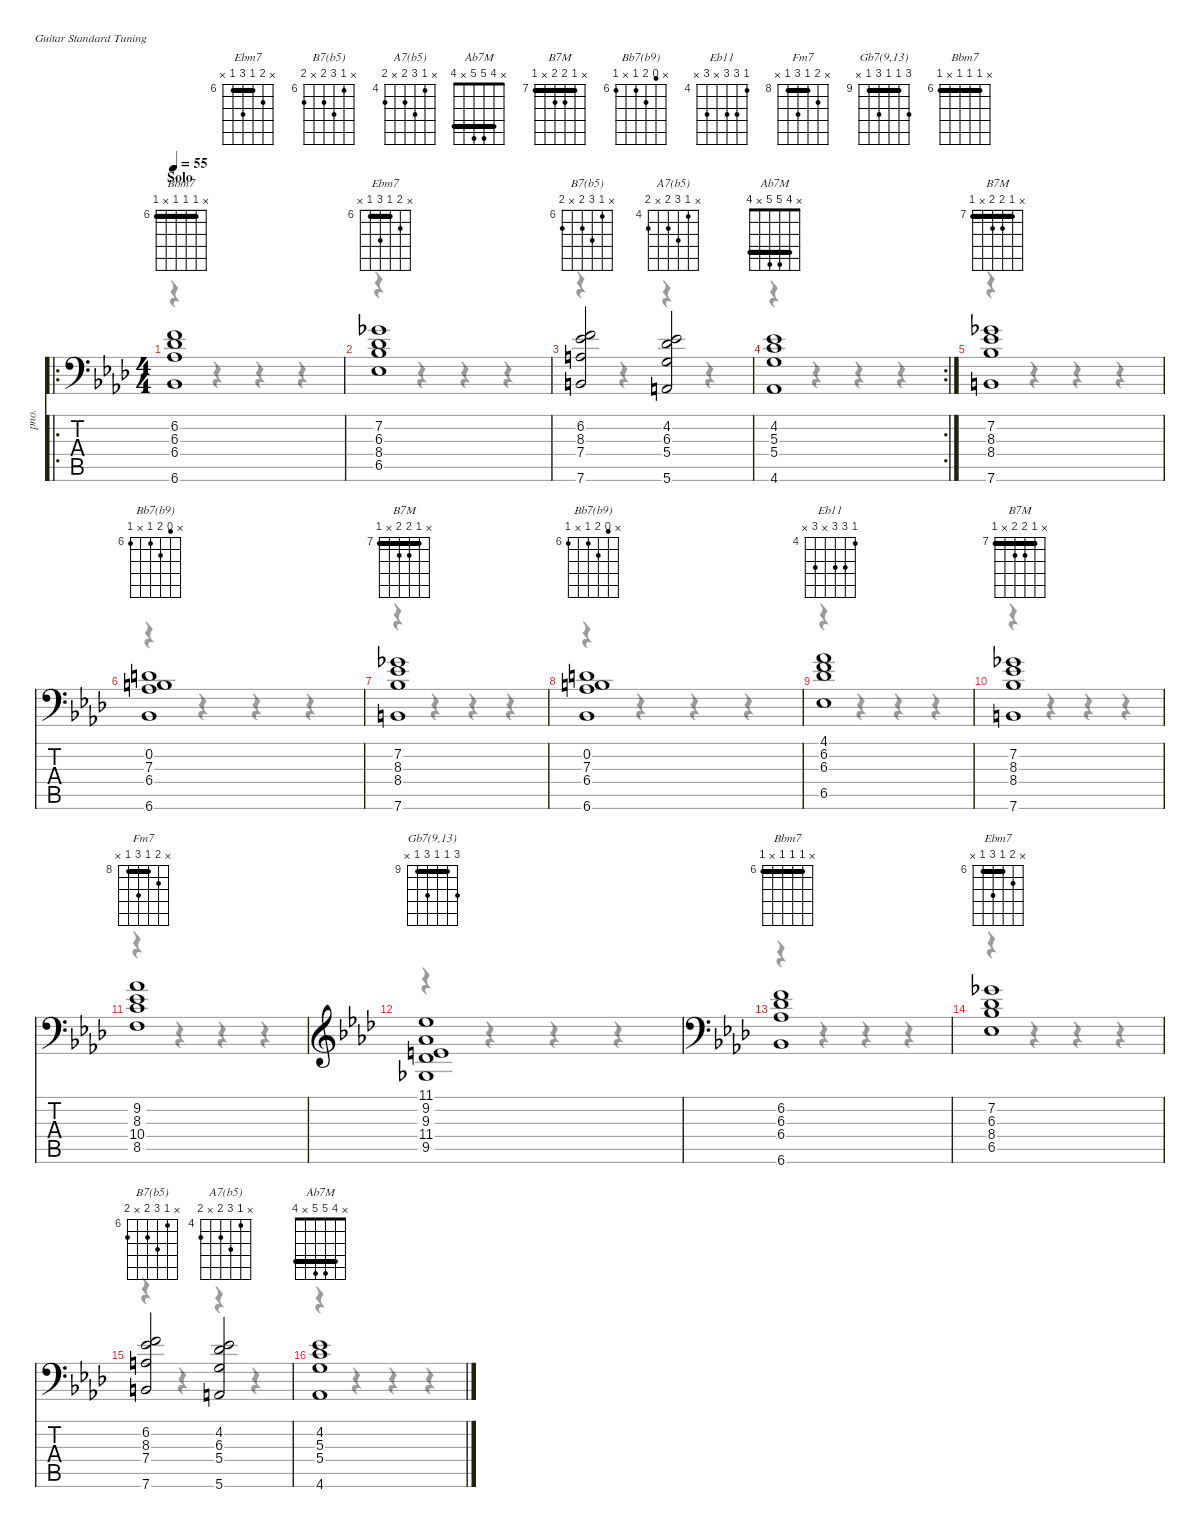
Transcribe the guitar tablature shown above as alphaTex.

\defaultSystemsLayout 4
\hideDynamics
\bracketExtendMode nobrackets
\otherSystemsTrackNameOrientation horizontal
\chordDiagramsInScore
\track ("Chords" "pno.") {instrument acousticgrandpiano}
\staff {score tabs}
\tuning (E4 B3 G3 D3 A2 E2)
\chord ("Ebm7" x 7 6 8 6 x) {firstfret 6 barre 6}
\chord ("B7(b5)" x 6 8 7 x 7) {firstfret 6}
\chord ("A7(b5)" x 4 6 5 x 5) {firstfret 4}
\chord ("Ab7M" x 4 5 5 x 4) {barre 4}
\chord ("B7M" x 7 8 8 x 7) {firstfret 7 barre 7}
\chord ("Bb7(b9)" x 5 7 6 x 6) {firstfret 6}
\chord ("Eb11" 4 6 6 x 6 x) {firstfret 4}
\chord ("Fm7" x 9 8 10 8 x) {firstfret 8 barre 8}
\chord ("Gb7(9,13)" 11 9 9 11 9 x) {firstfret 9 barre (9 9)}
\chord ("Bbm7" x 6 6 6 x 6) {firstfret 6 showfingering false barre (6 6 6)}
\voice
\ro
\ts (4 4)
\section ("" "Solo")
\tempo 55
\clef f4
\ks ab
(6.2{acc forcenatural} 6.3{acc b} 6.4{acc b} 6.6{acc b}).1{ch "Bbm7" dy f beam Up} |
(7.2{acc b} 6.3{acc b} 8.4{acc b} 6.5{acc b}).1{ch "Ebm7" beam Up} |
(6.2{acc forcenatural} 8.3{acc b} 7.4{acc forcenatural} 7.6{acc forcenatural}).2{ch "B7(b5)" beam Up} (4.2{acc b} 6.3{acc b} 5.4{acc forcenatural} 5.6{acc forcenatural}).2{ch "A7(b5)" beam Up} |
\rc 2
(4.2{acc b} 5.3{acc forcenatural} 5.4{acc forcenatural} 4.6{acc b}).1{ch "Ab7M" beam Up} |
(7.2{acc b} 8.3{acc b} 8.4{acc b} 7.6{acc forcenatural}).1{ch "B7M" beam Up} |
(0.2{acc forcenatural} 7.3{acc forcenatural} 6.4{acc b} 6.6{acc b}).1{ch "Bb7(b9)" beam Up} |
(7.2{acc b} 8.3{acc b} 8.4{acc b} 7.6{acc forcenatural}).1{ch "B7M" beam Up} |
(0.2{acc forcenatural} 7.3{acc forcenatural} 6.4{acc b} 6.6{acc b}).1{ch "Bb7(b9)" beam Up} |
(4.1{acc b} 6.2{acc forcenatural} 6.3{acc b} 6.5{acc b}).1{ch "Eb11" beam Up} |
(7.2{acc b} 8.3{acc b} 8.4{acc b} 7.6{acc forcenatural}).1{ch "B7M" beam Up} |
(9.2{acc b} 8.3{acc b} 10.4{acc forcenatural} 8.5{acc forcenatural}).1{ch "Fm7" beam Up} |
\clef g2
(11.1{acc b} 9.2{acc b} 9.3{acc forcenatural} 11.4{acc b} 9.5{acc b}).1{ch "Gb7(9,13)" beam Up} |
\clef f4
(6.2{acc forcenatural} 6.3{acc b} 6.4{acc b} 6.6{acc b}).1{ch "Bbm7" beam Up} |
(7.2{acc b} 6.3{acc b} 8.4{acc b} 6.5{acc b}).1{ch "Ebm7" beam Up} |
(6.2{acc forcenatural} 8.3{acc b} 7.4{acc forcenatural} 7.6{acc forcenatural}).2{ch "B7(b5)" beam Up} (4.2{acc b} 6.3{acc b} 5.4{acc forcenatural} 5.6{acc forcenatural}).2{ch "A7(b5)" beam Up} |
(4.2{acc b} 5.3{acc forcenatural} 5.4{acc forcenatural} 4.6{acc b}).1{ch "Ab7M" beam Up}
\voice
\clef f4
\ottava regular
\simile none
\ks ab
r.4{dy mf beam Down} r.4{beam Down} r.4{beam Down} r.4{beam Down} |
r.4{beam Down} r.4{beam Down} r.4{beam Down} r.4{beam Down} |
r.4{beam Down} r.4{beam Down} r.4{beam Down} r.4{beam Down} |
r.4{beam Down} r.4{beam Down} r.4{beam Down} r.4{beam Down} |
r.4{beam Down} r.4{beam Down} r.4{beam Down} r.4{beam Down} |
r.4{beam Down} r.4{beam Down} r.4{beam Down} r.4{beam Down} |
r.4{beam Down} r.4{beam Down} r.4{beam Down} r.4{beam Down} |
r.4{beam Down} r.4{beam Down} r.4{beam Down} r.4{beam Down} |
r.4{beam Down} r.4{beam Down} r.4{beam Down} r.4{beam Down} |
r.4{beam Down} r.4{beam Down} r.4{beam Down} r.4{beam Down} |
r.4{beam Down} r.4{beam Down} r.4{beam Down} r.4{beam Down} |
\clef g2
r.4{beam Down} r.4{beam Down} r.4{beam Down} r.4{beam Down} |
\clef f4
r.4{beam Down} r.4{beam Down} r.4{beam Down} r.4{beam Down} |
r.4{beam Down} r.4{beam Down} r.4{beam Down} r.4{beam Down} |
r.4{beam Down} r.4{beam Down} r.4{beam Down} r.4{beam Down} |
r.4{beam Down} r.4{beam Down} r.4{beam Down} r.4{beam Down}
